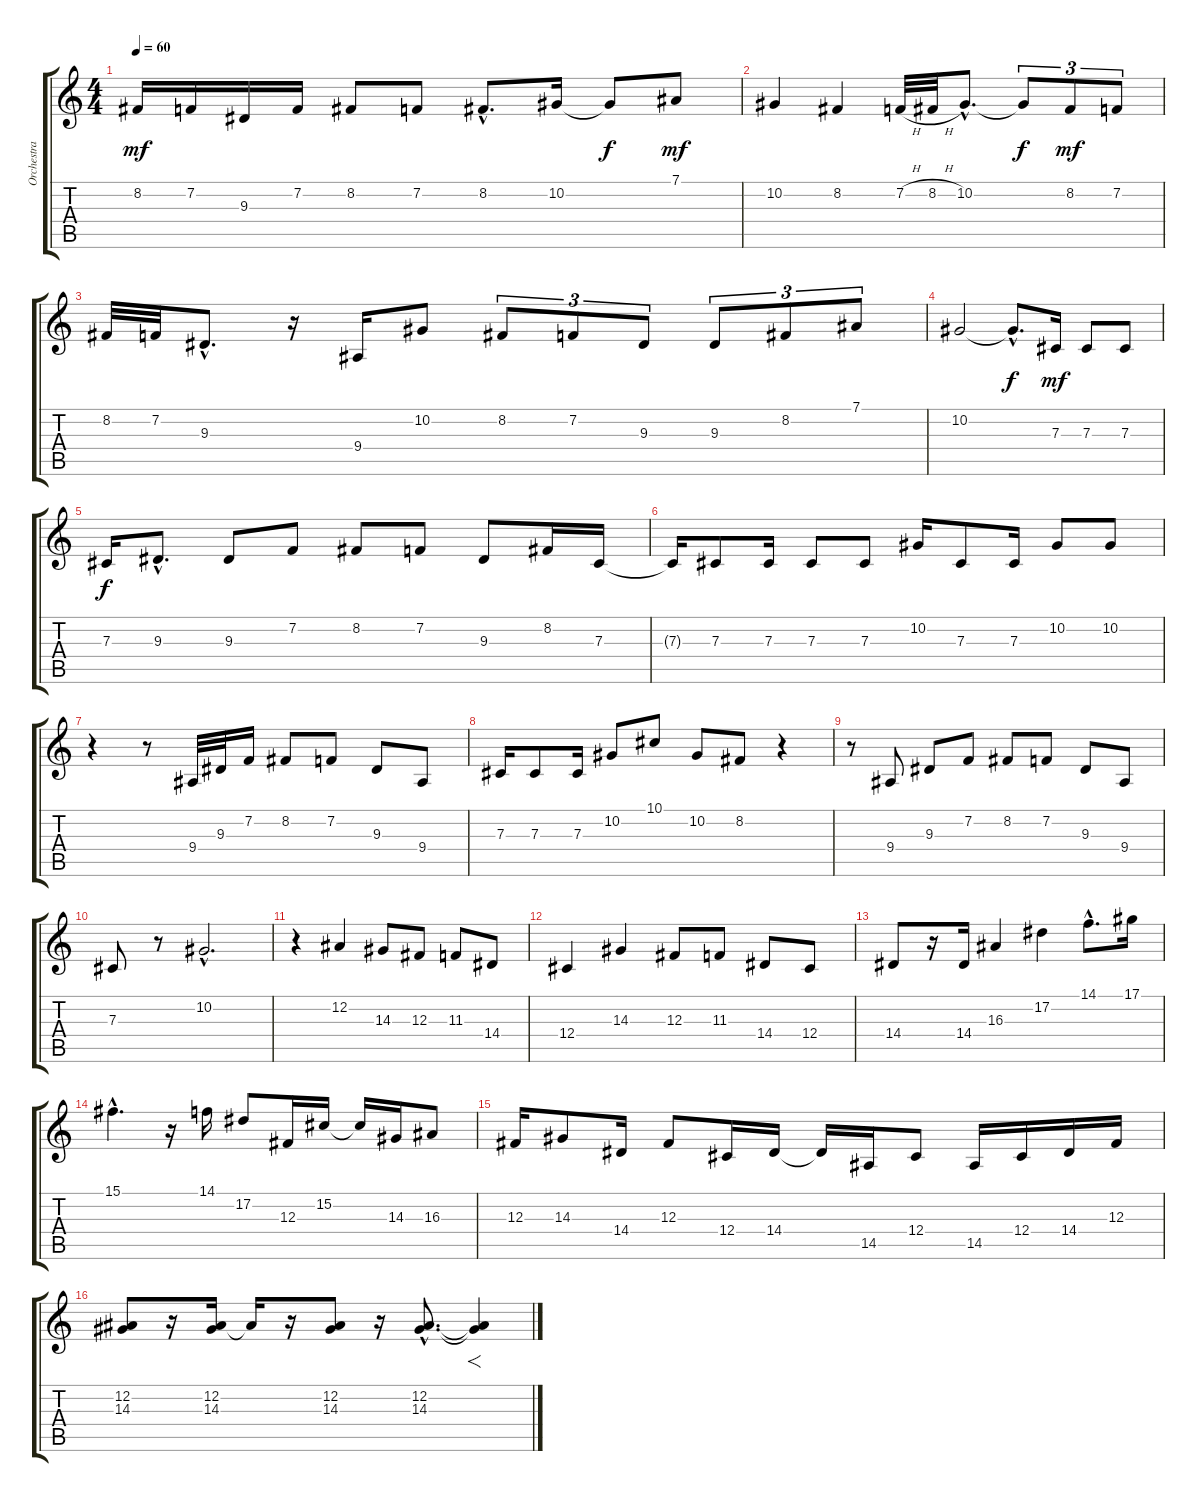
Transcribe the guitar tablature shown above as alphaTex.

\track ("Orchestra" "Orchestra") {instrument violin}
\staff {score tabs}
\tuning (Eb4 Bb3 Gb3 Db3 Ab2 Eb2) {hide}
\ts (4 4)
\tempo 60
\clef g2
\ks c
8.2.16{dy mf} 7.2.16 9.3.16 7.2.16 8.2.8 7.2.8 8.2{hac}.8{d} 10.2.16 10.2{t}.8{dy f} 7.1.8{dy mf} |
10.2.4 8.2.4 7.2{h}.32 8.2{h}.32 10.2{hac}.8{d} 10.2{t}.8{tu (3 2) dy f} 8.2.8{tu (3 2) dy mf} 7.2.8{tu (3 2)} |
8.2.32 7.2.32 9.3{hac}.8{d} r.16 9.4.16 10.2.8 8.2.8{tu (3 2)} 7.2.8{tu (3 2)} 9.3.8{tu (3 2)} 9.3.8{tu (3 2)} 8.2.8{tu (3 2)} 7.1.8{tu (3 2)} |
10.2.2 10.2{hac t}.8{d dy f} 7.3.16{dy mf} 7.3.8 7.3.8 |
7.3.16{dy f} 9.3{hac}.8{d} 9.3.8 7.2.8 8.2.8 7.2.8 9.3.8 8.2.16 7.3.16 |
7.3{t}.16 7.3.8 7.3.16 7.3.8 7.3.8 10.2.16 7.3.8 7.3.16 10.2.8 10.2.8 |
r.4 r.8 9.4.32 9.3.32 7.2.16 8.2.8 7.2.8 9.3.8 9.4.8 |
7.3.16 7.3.8 7.3.16 10.2.8 10.1.8 10.2.8 8.2.8 r.4 |
r.8 9.4.8 9.3.8 7.2.8 8.2.8 7.2.8 9.3.8 9.4.8 |
7.3.8 r.8 10.2{hac}.2{d} |
r.4 12.2.4 14.3.8 12.3.8 11.3.8 14.4.8 |
12.4.4 14.3.4 12.3.8 11.3.8 14.4.8 12.4.8 |
14.4.8 r.16 14.4.16 16.3.4 17.2.4 14.1{hac}.8{d} 17.1.16 |
15.1{hac}.4{d} r.16 14.1.16 17.2.8 12.3.16 15.2.16 15.2{t}.16 14.3.16 16.3.8 |
12.3.16 14.3.8 14.4.16 12.3.8 12.4.16 14.4.16 14.4{t}.16 14.5.16 12.4.8 14.5.16 12.4.16 14.4.16 12.3.16 |
(12.2 14.3).8 r.16 (12.2 14.3).16 12.2{t}.16 r.16 (12.2 14.3).8 r.16 (12.2{hac} 14.3{hac}).8{d} (12.2{t} 14.3{t}).4{f}
